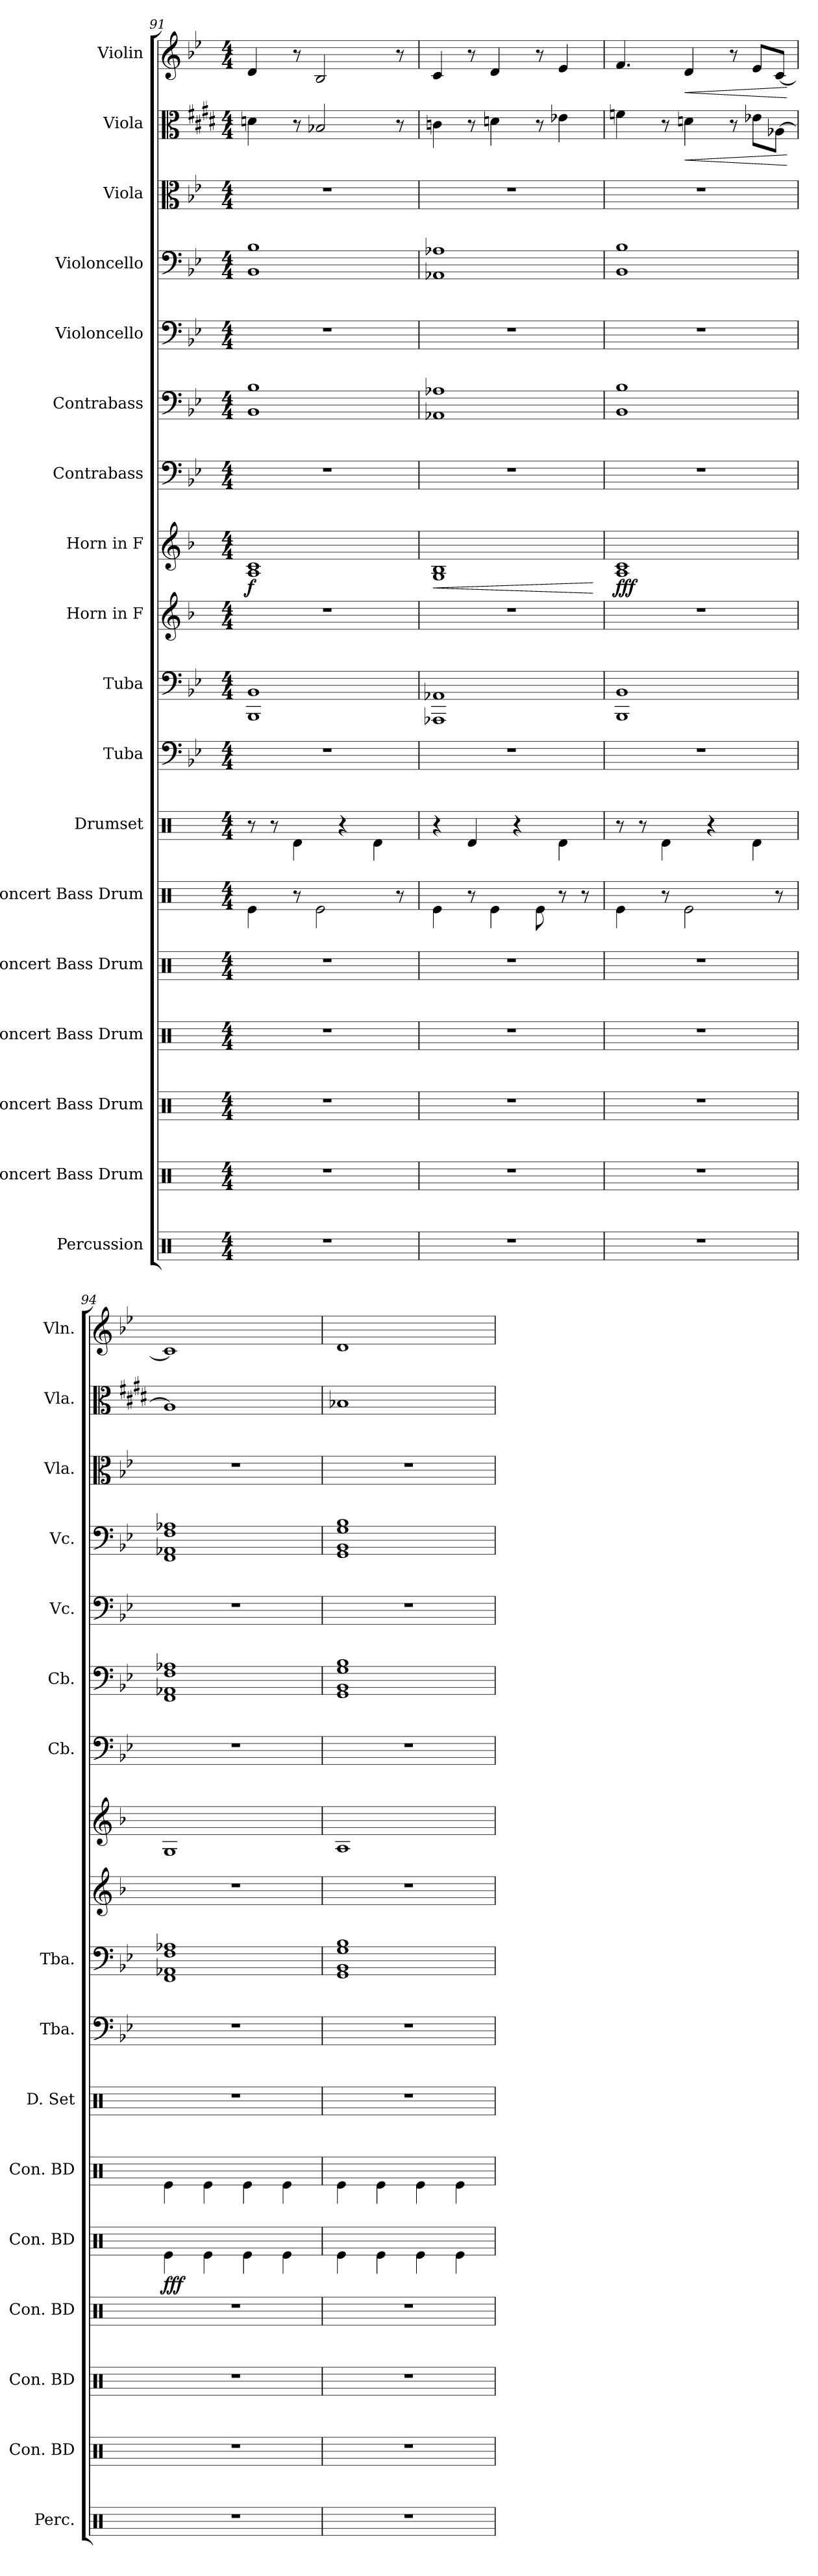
**kern	**kern	**kern	**kern	**kern	**dynam	**kern	**kern	**kern	**kern	**kern	**kern	**dynam	**kern	**kern	**kern	**kern	**kern	**kern	**dynam	**kern	**dynam
*part18	*part17	*part16	*part15	*part14	*part14	*part13	*part12	*part11	*part10	*part9	*part8	*part8	*part7	*part6	*part5	*part4	*part3	*part2	*part2	*part1	*part1
*staff18	*staff17	*staff16	*staff15	*staff14	*staff14	*staff13	*staff12	*staff11	*staff10	*staff9	*staff8	*staff8	*staff7	*staff6	*staff5	*staff4	*staff3	*staff2	*staff2	*staff1	*staff1
*I"Percussion	*I"Concert Bass Drum	*I"Concert Bass Drum	*I"Concert Bass Drum	*I"Concert Bass Drum	*	*I"Concert Bass Drum	*I"Drumset	*I"Tuba	*I"Tuba	*I"Horn in F	*I"Horn in F	*	*I"Contrabass	*I"Contrabass	*I"Violoncello	*I"Violoncello	*I"Viola	*I"Viola	*	*I"Violin	*
*I'Perc.	*I'Con. BD	*I'Con. BD	*I'Con. BD	*I'Con. BD	*	*I'Con. BD	*I'D. Set	*I'Tba.	*I'Tba.	*	*	*	*I'Cb.	*I'Cb.	*I'Vc.	*I'Vc.	*I'Vla.	*I'Vla.	*	*I'Vln.	*
*clefX	*clefX	*clefX	*clefX	*clefX	*	*clefX	*clefX	*clefF4	*clefF4	*clefG2	*clefG2	*	*clefF4	*clefF4	*clefF4	*clefF4	*clefC3	*clefC3	*	*clefG2	*
*	*	*	*	*	*	*	*	*	*	*ITrd4c7	*ITrd4c7	*	*ITrd7c12	*ITrd7c12	*	*	*	*	*	*	*
*k[]	*k[]	*k[]	*k[]	*k[]	*	*k[]	*k[]	*k[b-e-]	*k[b-e-]	*k[b-e-]	*k[b-e-]	*	*k[b-e-]	*k[b-e-]	*k[b-e-]	*k[b-e-]	*k[b-e-]	*k[f#c#g#d#]	*	*k[b-e-]	*
*M4/4	*M4/4	*M4/4	*M4/4	*M4/4	*	*M4/4	*M4/4	*M4/4	*M4/4	*M4/4	*M4/4	*	*M4/4	*M4/4	*M4/4	*M4/4	*M4/4	*M4/4	*	*M4/4	*
=91	=91	=91	=91	=91	=91	=91	=91	=91	=91	=91	=91	=91	=91	=91	=91	=91	=91	=91	=91	=91	=91
!	!	!	!	!	!	!	!	!	!	!	!	!LO:DY:b	!	!	!	!	!	!	!	!	!
1r	1r	1r	1r	1r	.	4Re\	8r	1r	1BBB- 1BB-	1r	1D 1F	f	1r	1BBB- 1BB-	1r	1BB- 1B-	1r	4dn\	.	4d/	.
.	.	.	.	.	.	.	8r	.	.	.	.	.	.	.	.	.	.	.	.	.	.
.	.	.	.	.	.	8r	4Rd\	.	.	.	.	.	.	.	.	.	.	8r	.	8r	.
.	.	.	.	.	.	2Re\	.	.	.	.	.	.	.	.	.	.	.	2B-X/	.	2B-/	.
.	.	.	.	.	.	.	4r	.	.	.	.	.	.	.	.	.	.	.	.	.	.
.	.	.	.	.	.	.	4Rd\	.	.	.	.	.	.	.	.	.	.	.	.	.	.
.	.	.	.	.	.	8r	.	.	.	.	.	.	.	.	.	.	.	8r	.	8r	.
=92	=92	=92	=92	=92	=92	=92	=92	=92	=92	=92	=92	=92	=92	=92	=92	=92	=92	=92	=92	=92	=92
!	!	!	!	!	!	!	!	!	!	!	!	!LO:HP:b	!	!	!	!	!	!	!	!	!
1r	1r	1r	1r	1r	.	4Re\	4r	1r	1AAA-X 1AA-X	1r	1C 1E-	<	1r	1AAA-X 1AA-X	1r	1AA-X 1A-X	1r	4cn\	.	4c/	.
.	.	.	.	.	.	8r	4Rd/	.	.	.	.	.	.	.	.	.	.	8r	.	8r	.
.	.	.	.	.	.	4Re\	.	.	.	.	.	.	.	.	.	.	.	4dn\	.	4d/	.
.	.	.	.	.	.	.	4r	.	.	.	.	.	.	.	.	.	.	.	.	.	.
.	.	.	.	.	.	8Re\	.	.	.	.	.	.	.	.	.	.	.	8r	.	8r	.
.	.	.	.	.	.	8r	4Rd\	.	.	.	.	.	.	.	.	.	.	4e-X\	.	4e-/	.
.	.	.	.	.	.	8r	.	.	.	.	.	.	.	.	.	.	.	.	.	.	.
.	.	.	.	.	.	.	.	.	.	.	.	[	.	.	.	.	.	.	.	.	.
!!LO:PB:g=z
=93	=93	=93	=93	=93	=93	=93	=93	=93	=93	=93	=93	=93	=93	=93	=93	=93	=93	=93	=93	=93	=93
!	!	!	!	!	!	!	!	!	!	!	!	!LO:DY:b	!	!	!	!	!	!	!	!	!
1r	1r	1r	1r	1r	.	4Re\	8r	1r	1BBB- 1BB-	1r	1D 1F	fff	1r	1BBB- 1BB-	1r	1BB- 1B-	1r	4fn\	.	4.f/	.
.	.	.	.	.	.	.	8r	.	.	.	.	.	.	.	.	.	.	.	.	.	.
.	.	.	.	.	.	8r	4Rd\	.	.	.	.	.	.	.	.	.	.	8r	.	.	.
!	!	!	!	!	!	!	!	!	!	!	!	!	!	!	!	!	!	!	!LO:HP:b	!	!LO:HP:b
.	.	.	.	.	.	2Re\	.	.	.	.	.	.	.	.	.	.	.	4dn\	<	4d/	<
.	.	.	.	.	.	.	4r	.	.	.	.	.	.	.	.	.	.	.	.	.	.
.	.	.	.	.	.	.	.	.	.	.	.	.	.	.	.	.	.	8r	.	8r	.
.	.	.	.	.	.	.	4Rd\	.	.	.	.	.	.	.	.	.	.	8e-X\L	.	8e-/L	.
.	.	.	.	.	.	8r	.	.	.	.	.	.	.	.	.	.	.	[8A-X\J	.	[8c/J	.
.	.	.	.	.	.	.	.	.	.	.	.	.	.	.	.	.	.	.	[	.	[
=94	=94	=94	=94	=94	=94	=94	=94	=94	=94	=94	=94	=94	=94	=94	=94	=94	=94	=94	=94	=94	=94
!	!	!	!	!	!LO:DY:b	!	!	!	!	!	!	!	!	!	!	!	!	!	!	!	!
1r	1r	1r	1r	4Re\	fff	4Re\	1r	1r	1FF 1AA-X 1F 1A-X	1r	1C	.	1r	1FFF 1AAA-X 1FF 1AA-X	1r	1FF 1AA-X 1F 1A-X	1r	1A-]	.	1c]	.
.	.	.	.	4Re\	.	4Re\	.	.	.	.	.	.	.	.	.	.	.	.	.	.	.
.	.	.	.	4Re\	.	4Re\	.	.	.	.	.	.	.	.	.	.	.	.	.	.	.
.	.	.	.	4Re\	.	4Re\	.	.	.	.	.	.	.	.	.	.	.	.	.	.	.
=95	=95	=95	=95	=95	=95	=95	=95	=95	=95	=95	=95	=95	=95	=95	=95	=95	=95	=95	=95	=95	=95
1r	1r	1r	1r	4Re\	.	4Re\	1r	1r	1GG 1BB- 1G 1B-	1r	1D	.	1r	1GGG 1BBB- 1GG 1BB-	1r	1GG 1BB- 1G 1B-	1r	1B-X	.	1d	.
.	.	.	.	4Re\	.	4Re\	.	.	.	.	.	.	.	.	.	.	.	.	.	.	.
.	.	.	.	4Re\	.	4Re\	.	.	.	.	.	.	.	.	.	.	.	.	.	.	.
.	.	.	.	4Re\	.	4Re\	.	.	.	.	.	.	.	.	.	.	.	.	.	.	.
=	=	=	=	=	=	=	=	=	=	=	=	=	=	=	=	=	=	=	=	=	=
*-	*-	*-	*-	*-	*-	*-	*-	*-	*-	*-	*-	*-	*-	*-	*-	*-	*-	*-	*-	*-	*-
